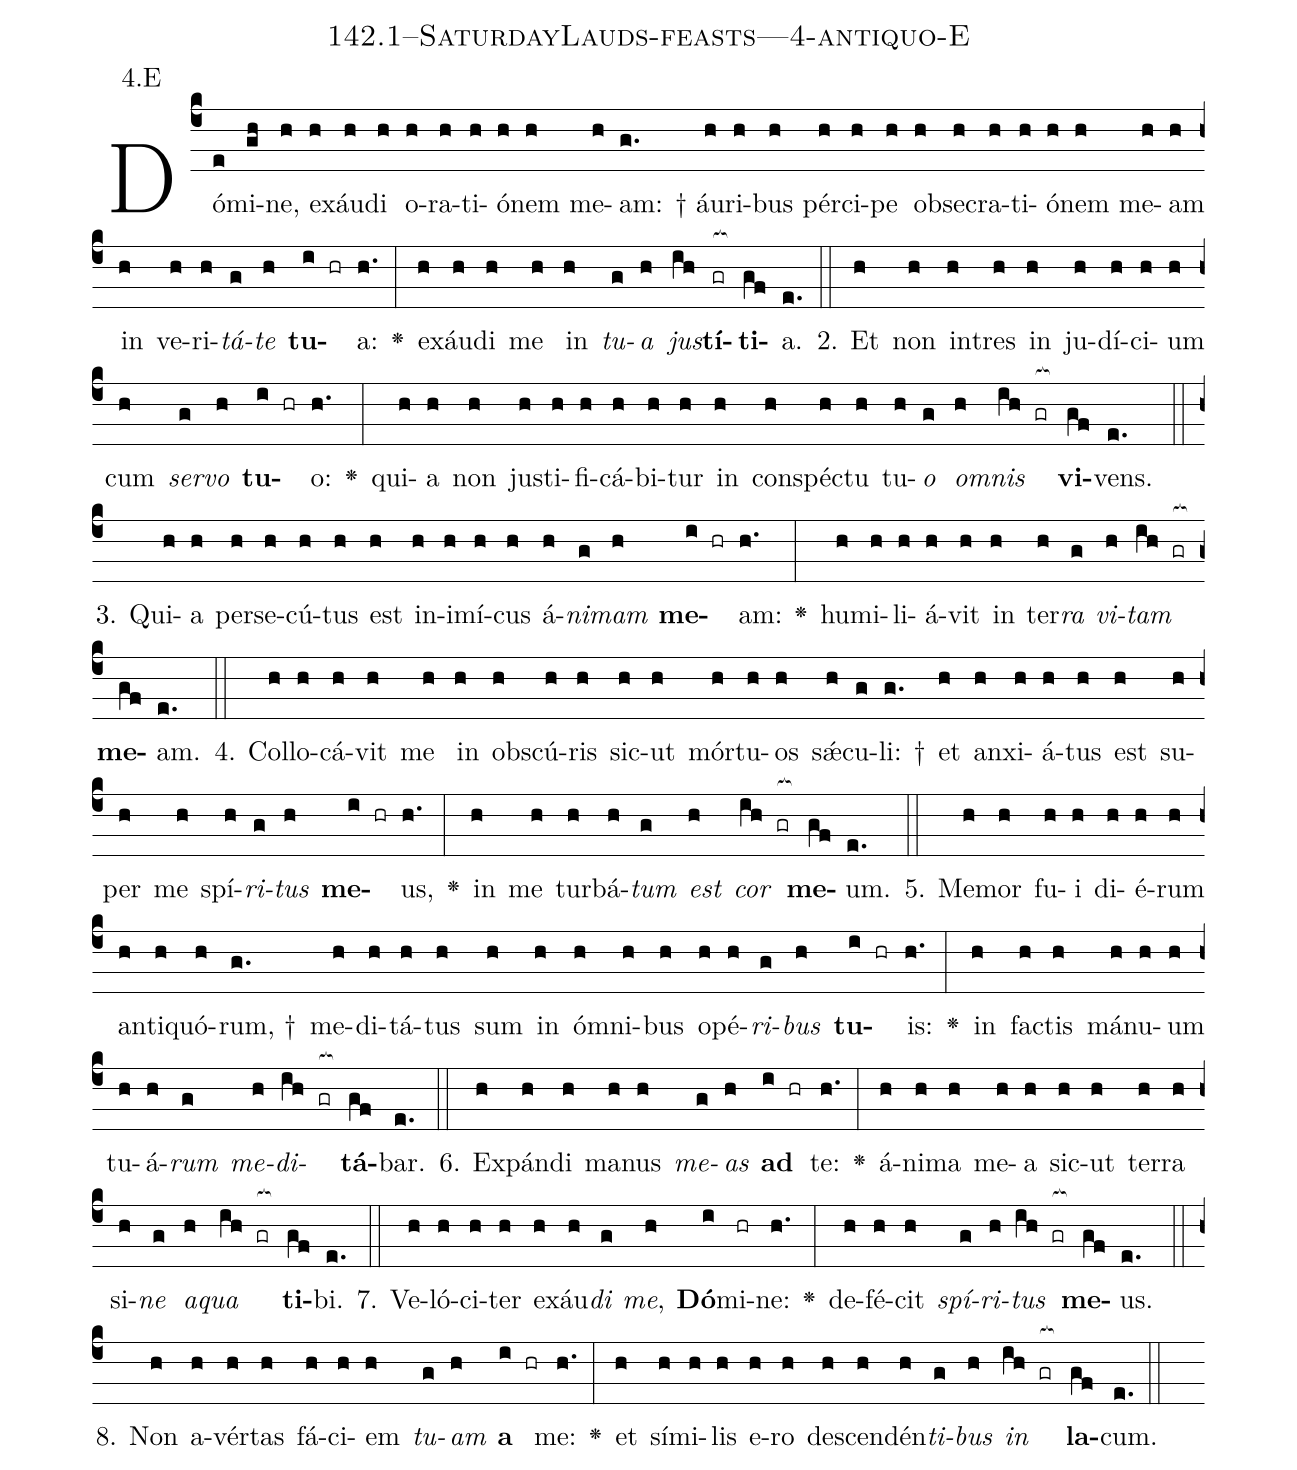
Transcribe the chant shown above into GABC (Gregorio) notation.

name: 142.1--SaturdayLauds-feasts---4-antiquo-E;
annotation: 4.E;
%%
(c4)Dó(e)mi(gh)ne,(h) ex(h)áu(h)di(h) o(h)ra(h)ti(h)ó(h)nem(h) me(h)am: †(g.) áu(h)ri(h)bus(h) pér(h)ci(h)pe(h) ob(h)se(h)cra(h)ti(h)ó(h)nem(h) me(h)am(h) in(h) ve(h)ri(h)<i>tá</i>(g)<i>te</i>(h) <b>tu</b>(i hr)a:(h.) <v>\greheightstar</v>(:) ex(h)áu(h)di(h) me(h) in(h) <i>tu</i>(g)<i>a</i>(h) <i>jus</i>(ih)<b>tí</b>(gr[ocb:1{])<b>ti</b>(gf[ocb:0}])a.(e.) (::)
2. Et(h) non(h) in(h)tres(h) in(h) ju(h)dí(h)ci(h)um(h) cum(h) <i>ser</i>(g)<i>vo</i>(h) <b>tu</b>(i hr)o:(h.) <v>\greheightstar</v>(:) qui(h)a(h) non(h) jus(h)ti(h)fi(h)cá(h)bi(h)tur(h) in(h) con(h)spéc(h)tu(h) tu(h)<i>o</i>(g) <i>om</i>(h)<i>nis</i>(ih gr[ocb:1{]) <b>vi</b>(gf[ocb:0}])vens.(e.) (::)
3. Qui(h)a(h) per(h)se(h)cú(h)tus(h) est(h) in(h)i(h)mí(h)cus(h) á(h)<i>ni</i>(g)<i>mam</i>(h) <b>me</b>(i hr)am:(h.) <v>\greheightstar</v>(:) hu(h)mi(h)li(h)á(h)vit(h) in(h) ter(h)<i>ra</i>(g) <i>vi</i>(h)<i>tam</i>(ih gr[ocb:1{]) <b>me</b>(gf[ocb:0}])am.(e.) (::)
4. Col(h)lo(h)cá(h)vit(h) me(h) in(h) obs(h)cú(h)ris(h) sic(h)ut(h) mór(h)tu(h)os(h) sǽ(h)cu(g)li: †(g.) et(h) an(h)xi(h)á(h)tus(h) est(h) su(h)per(h) me(h) spí(h)<i>ri</i>(g)<i>tus</i>(h) <b>me</b>(i hr)us,(h.) <v>\greheightstar</v>(:) in(h) me(h) tur(h)bá(h)<i>tum</i>(g) <i>est</i>(h) <i>cor</i>(ih gr[ocb:1{]) <b>me</b>(gf[ocb:0}])um.(e.) (::)
5. Me(h)mor(h) fu(h)i(h) di(h)é(h)rum(h) an(h)ti(h)quó(h)rum, †(g.) me(h)di(h)tá(h)tus(h) sum(h) in(h) óm(h)ni(h)bus(h) o(h)pé(h)<i>ri</i>(g)<i>bus</i>(h) <b>tu</b>(i hr)is:(h.) <v>\greheightstar</v>(:) in(h) fac(h)tis(h) má(h)nu(h)um(h) tu(h)á(h)<i>rum</i>(g) <i>me</i>(h)<i>di</i>(ih gr[ocb:1{])<b>tá</b>(gf[ocb:0}])bar.(e.) (::)
6. Ex(h)pán(h)di(h) ma(h)nus(h) <i>me</i>(g)<i>as</i>(h) <b>ad</b>(i hr) te:(h.) <v>\greheightstar</v>(:) á(h)ni(h)ma(h) me(h)a(h) sic(h)ut(h) ter(h)ra(h) si(h)<i>ne</i>(g) <i>a</i>(h)<i>qua</i>(ih gr[ocb:1{]) <b>ti</b>(gf[ocb:0}])bi.(e.) (::)
7. Ve(h)ló(h)ci(h)ter(h) ex(h)áu(h)<i>di</i>(g) <i>me</i>,(h) <b>Dó</b>(i)mi(hr)ne:(h.) <v>\greheightstar</v>(:) de(h)fé(h)cit(h) <i>spí</i>(g)<i>ri</i>(h)<i>tus</i>(ih gr[ocb:1{]) <b>me</b>(gf[ocb:0}])us.(e.) (::)
8. Non(h) a(h)vér(h)tas(h) fá(h)ci(h)em(h) <i>tu</i>(g)<i>am</i>(h) <b>a</b>(i hr) me:(h.) <v>\greheightstar</v>(:) et(h) sí(h)mi(h)lis(h) e(h)ro(h) de(h)scen(h)dén(h)<i>ti</i>(g)<i>bus</i>(h) <i>in</i>(ih gr[ocb:1{]) <b>la</b>(gf[ocb:0}])cum.(e.) (::)
